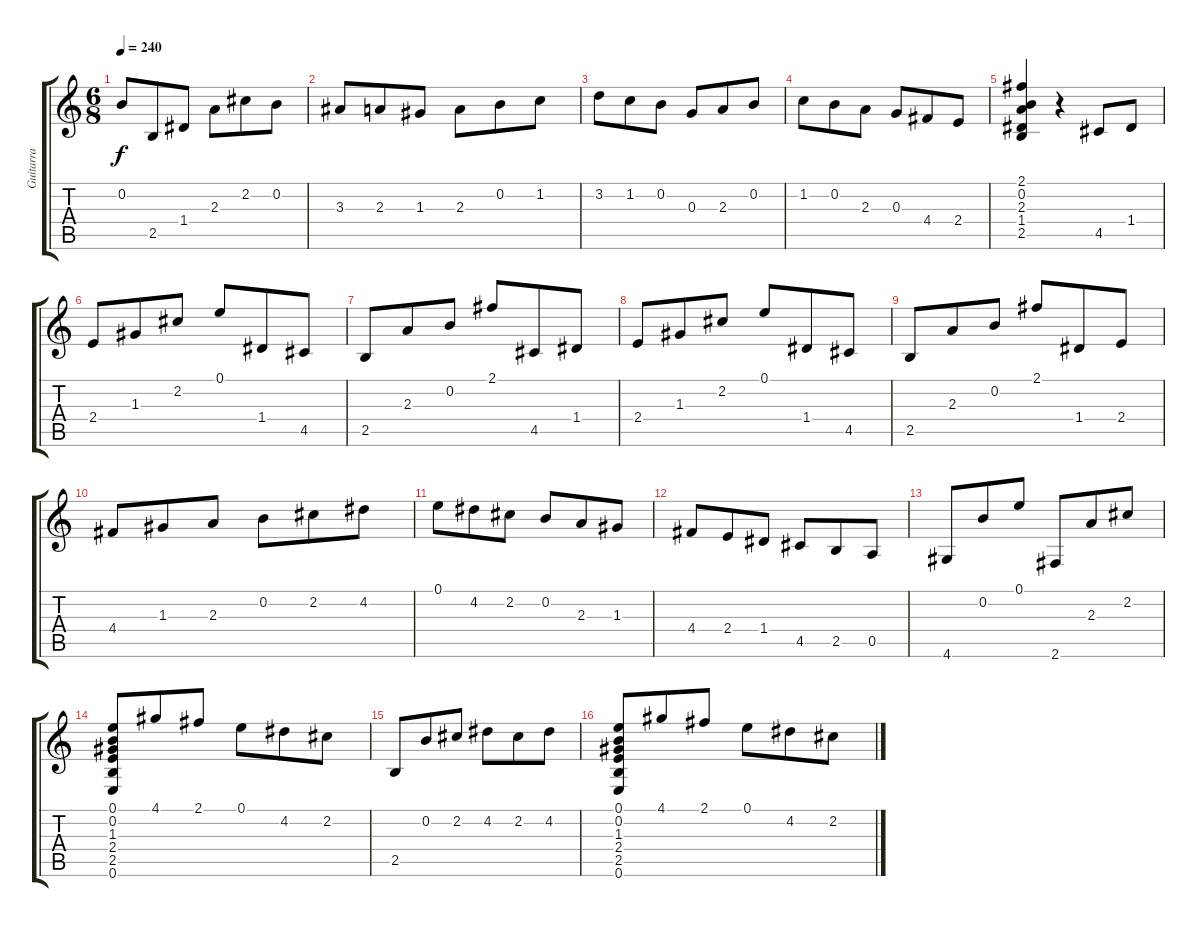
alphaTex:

\track ("Guitarra       " "Guitarra  ") {instrument acousticguitarnylon}
\staff {score tabs}
\tuning (E4 B3 G3 D3 A2 E2) {hide}
\ts (6 8)
\tempo 240
\clef g2
\ks c
0.2.8{dy f} 2.5.8 1.4.8 2.3.8 2.2.8 0.2.8 |
3.3.8 2.3.8 1.3.8 2.3.8 0.2.8 1.2.8 |
3.2.8 1.2.8 0.2.8 0.3.8 2.3.8 0.2.8 |
1.2.8 0.2.8 2.3.8 0.3.8 4.4.8 2.4.8 |
(2.1 0.2 2.3 1.4 2.5).4 r.4 4.5.8 1.4.8 |
2.4.8 1.3.8 2.2.8 0.1.8 1.4.8 4.5.8 |
2.5.8 2.3.8 0.2.8 2.1.8 4.5.8 1.4.8 |
2.4.8 1.3.8 2.2.8 0.1.8 1.4.8 4.5.8 |
2.5.8 2.3.8 0.2.8 2.1.8 1.4.8 2.4.8 |
4.4.8 1.3.8 2.3.8 0.2.8 2.2.8 4.2.8 |
0.1.8 4.2.8 2.2.8 0.2.8 2.3.8 1.3.8 |
4.4.8 2.4.8 1.4.8 4.5.8 2.5.8 0.5.8 |
4.6.8 0.2.8 0.1.8 2.6.8 2.3.8 2.2.8 |
(0.1 0.2 1.3 2.4 2.5 0.6).8 4.1.8 2.1.8 0.1.8 4.2.8 2.2.8 |
2.5.8 0.2.8 2.2.8 4.2.8 2.2.8 4.2.8 |
(0.1 0.2 1.3 2.4 2.5 0.6).8 4.1.8 2.1.8 0.1.8 4.2.8 2.2.8
